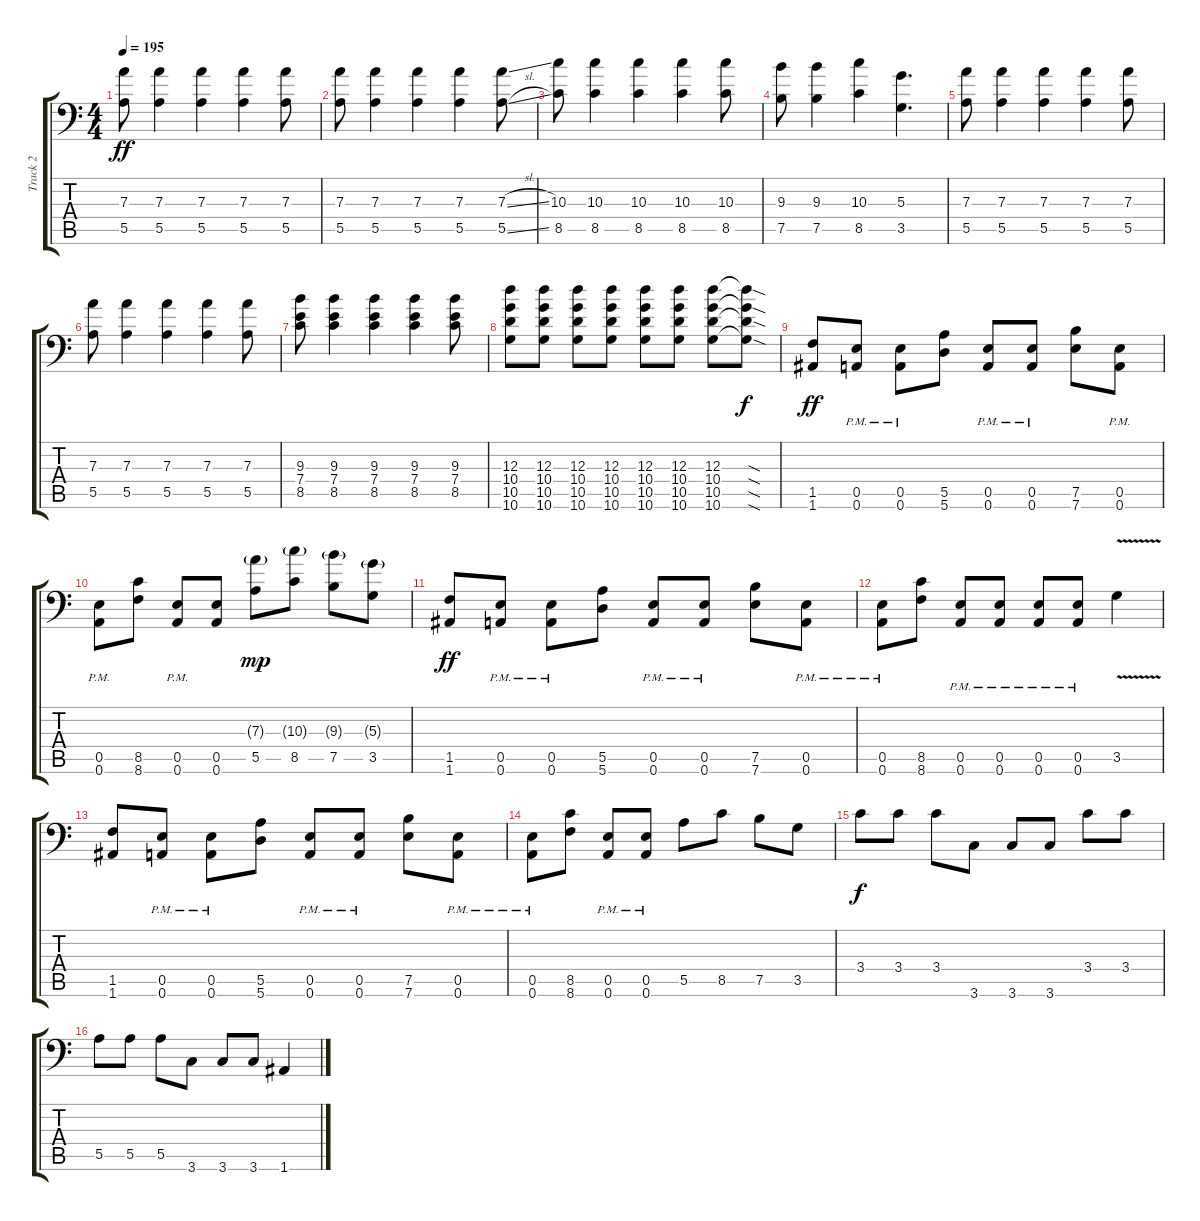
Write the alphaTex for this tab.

\track ("Track 2" "Track 2") {instrument overdrivenguitar}
\staff {score tabs}
\tuning (B3 Gb3 D3 A2 E2 A1) {hide}
\ts (4 4)
\tempo 195
\clef f4
\ks c
(7.3 5.5).8{dy ff} (7.3 5.5).4 (7.3 5.5).4 (7.3 5.5).4 (7.3 5.5).8 |
(7.3 5.5).8 (7.3 5.5).4 (7.3 5.5).4 (7.3 5.5).4 (7.3{sl} 5.5{sl}).8 |
(10.3 8.5).8 (10.3 8.5).4 (10.3 8.5).4 (10.3 8.5).4 (10.3 8.5).8 |
(9.3 7.5).8 (9.3 7.5).4 (10.3 8.5).4 (5.3 3.5).4{d} |
(7.3 5.5).8 (7.3 5.5).4 (7.3 5.5).4 (7.3 5.5).4 (7.3 5.5).8 |
(7.3 5.5).8 (7.3 5.5).4 (7.3 5.5).4 (7.3 5.5).4 (7.3 5.5).8 |
(9.3 7.4 8.5).8 (9.3 7.4 8.5).4 (9.3 7.4 8.5).4 (9.3 7.4 8.5).4 (9.3 7.4 8.5).8 |
(12.3 10.4 10.5 10.6).8 (12.3 10.4 10.5 10.6).8 (12.3 10.4 10.5 10.6).8 (12.3 10.4 10.5 10.6).8 (12.3 10.4 10.5 10.6).8 (12.3 10.4 10.5 10.6).8 (12.3 10.4 10.5 10.6).8 (12.3{sod t} 10.4{sod t} 10.5{sod t} 10.6{sod t}).8{dy f} |
(1.5 1.6).8{dy ff} (0.5{pm} 0.6{pm}).8 (0.5{pm} 0.6{pm}).8 (5.5 5.6).8 (0.5{pm} 0.6{pm}).8 (0.5{pm} 0.6).8 (7.5 7.6).8 (0.5{pm} 0.6{pm}).8 |
(0.5{pm} 0.6{pm}).8 (8.5 8.6).8 (0.5{pm} 0.6{pm}).8 (0.5 0.6).8 (7.3{g} 5.5).8{dy mp} (10.3{g} 8.5).8 (9.3{g} 7.5).8 (5.3{g} 3.5).8 |
(1.5 1.6).8{dy ff} (0.5{pm} 0.6{pm}).8 (0.5{pm} 0.6{pm}).8 (5.5 5.6).8 (0.5{pm} 0.6{pm}).8 (0.5{pm} 0.6).8 (7.5 7.6).8 (0.5{pm} 0.6{pm}).8 |
(0.5{pm} 0.6{pm}).8 (8.5 8.6).8 (0.5{pm} 0.6{pm}).8 (0.5{pm} 0.6).8 (0.5{pm} 0.6{pm}).8 (0.5{pm} 0.6{pm}).8 3.5{v}.4 |
(1.5 1.6).8 (0.5{pm} 0.6{pm}).8 (0.5{pm} 0.6{pm}).8 (5.5 5.6).8 (0.5{pm} 0.6{pm}).8 (0.5{pm} 0.6).8 (7.5 7.6).8 (0.5{pm} 0.6{pm}).8 |
(0.5{pm} 0.6{pm}).8 (8.5 8.6).8 (0.5{pm} 0.6{pm}).8 (0.5{pm} 0.6).8 5.5.8 8.5.8 7.5.8 3.5.8 |
3.4.8{dy f} 3.4.8 3.4.8 3.6.8 3.6.8 3.6.8 3.4.8 3.4.8 |
5.5.8 5.5.8 5.5.8 3.6.8 3.6.8 3.6.8 1.6.4
